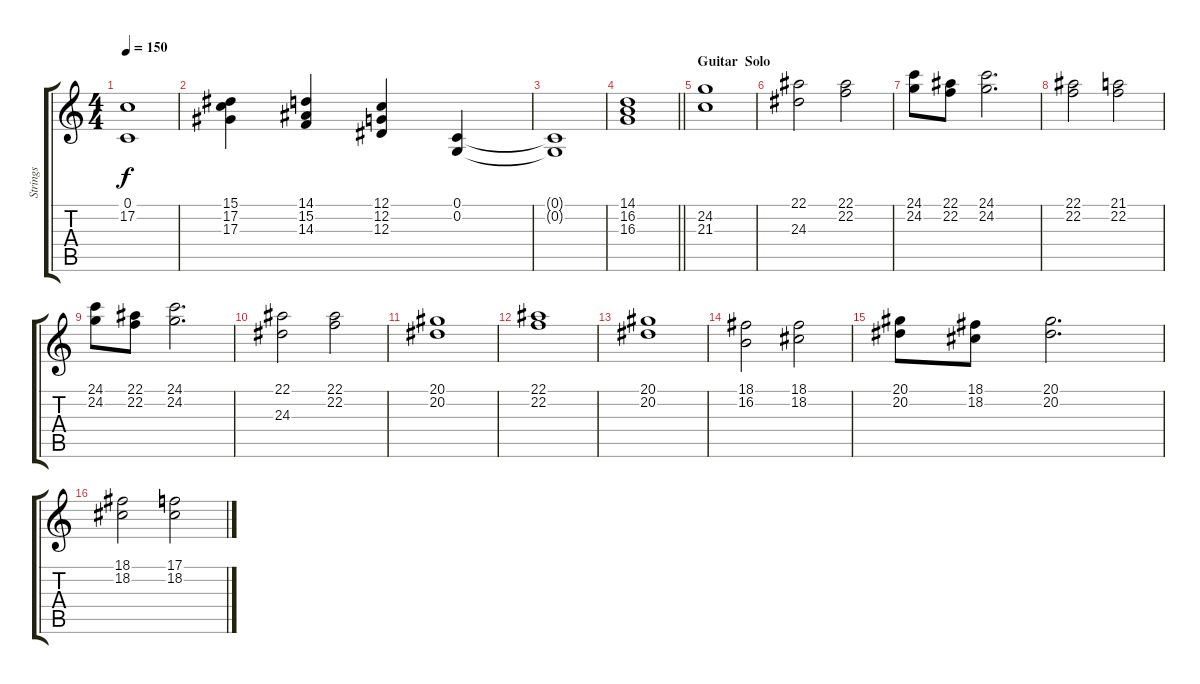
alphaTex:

\track ("Strings" "Strings") {instrument stringensemble1}
\staff {score tabs}
\tuning (C4 G3 Eb3 Bb2 F2 C2) {hide}
\ts (4 4)
\tempo 150
\clef g2
\ks c
(0.1{t} 17.2{t}).1{dy f} |
(15.1 17.2 17.3).4 (14.1 15.2 14.3).4 (12.1 12.2 12.3).4 (0.1 0.2).4 |
(0.1{t} 0.2{t}).1 |
\barLineRight lightlight
(14.1 16.2 16.3).1 |
\section ("" "Guitar  Solo")
(24.2 21.3).1 |
(22.1 24.3).2 (22.1 22.2).2 |
(24.1 24.2).8 (22.1 22.2).8 (24.1 24.2).2{d} |
(22.1 22.2).2 (21.1 22.2).2 |
(24.1 24.2).8 (22.1 22.2).8 (24.1 24.2).2{d} |
(22.1 24.3).2 (22.1 22.2).2 |
(20.1 20.2).1 |
(22.1 22.2).1 |
(20.1 20.2).1 |
(18.1 16.2).2 (18.1 18.2).2 |
(20.1 20.2).8 (18.1 18.2).8 (20.1 20.2).2{d} |
(18.1 18.2).2 (17.1 18.2).2
